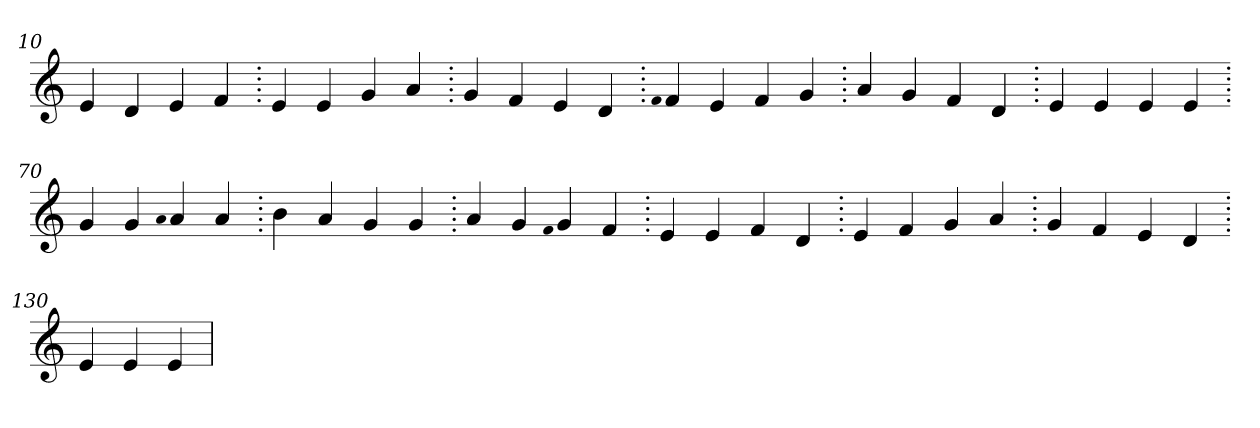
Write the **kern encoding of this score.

**kern
*part1
*staff1
*clefG2
=10.
4e
4d
4e
4f
=20.
4e
4e
4g
4a
=30.
4g
4f
4e
4d
=40.
qqf
4f
4e
4f
4g
=50.
4a
4g
4f
4d
=60.
4e
4e
4e
4e
=70.
4g
4g
qqa
4a
4a
=80.
4b
4a
4g
4g
=90.
4a
4g
qqf
4g
4f
=100.
4e
4e
4f
4d
=110.
4e
4f
4g
4a
=120.
4g
4f
4e
4d
=130.
4e
4e
4e
=
*-
